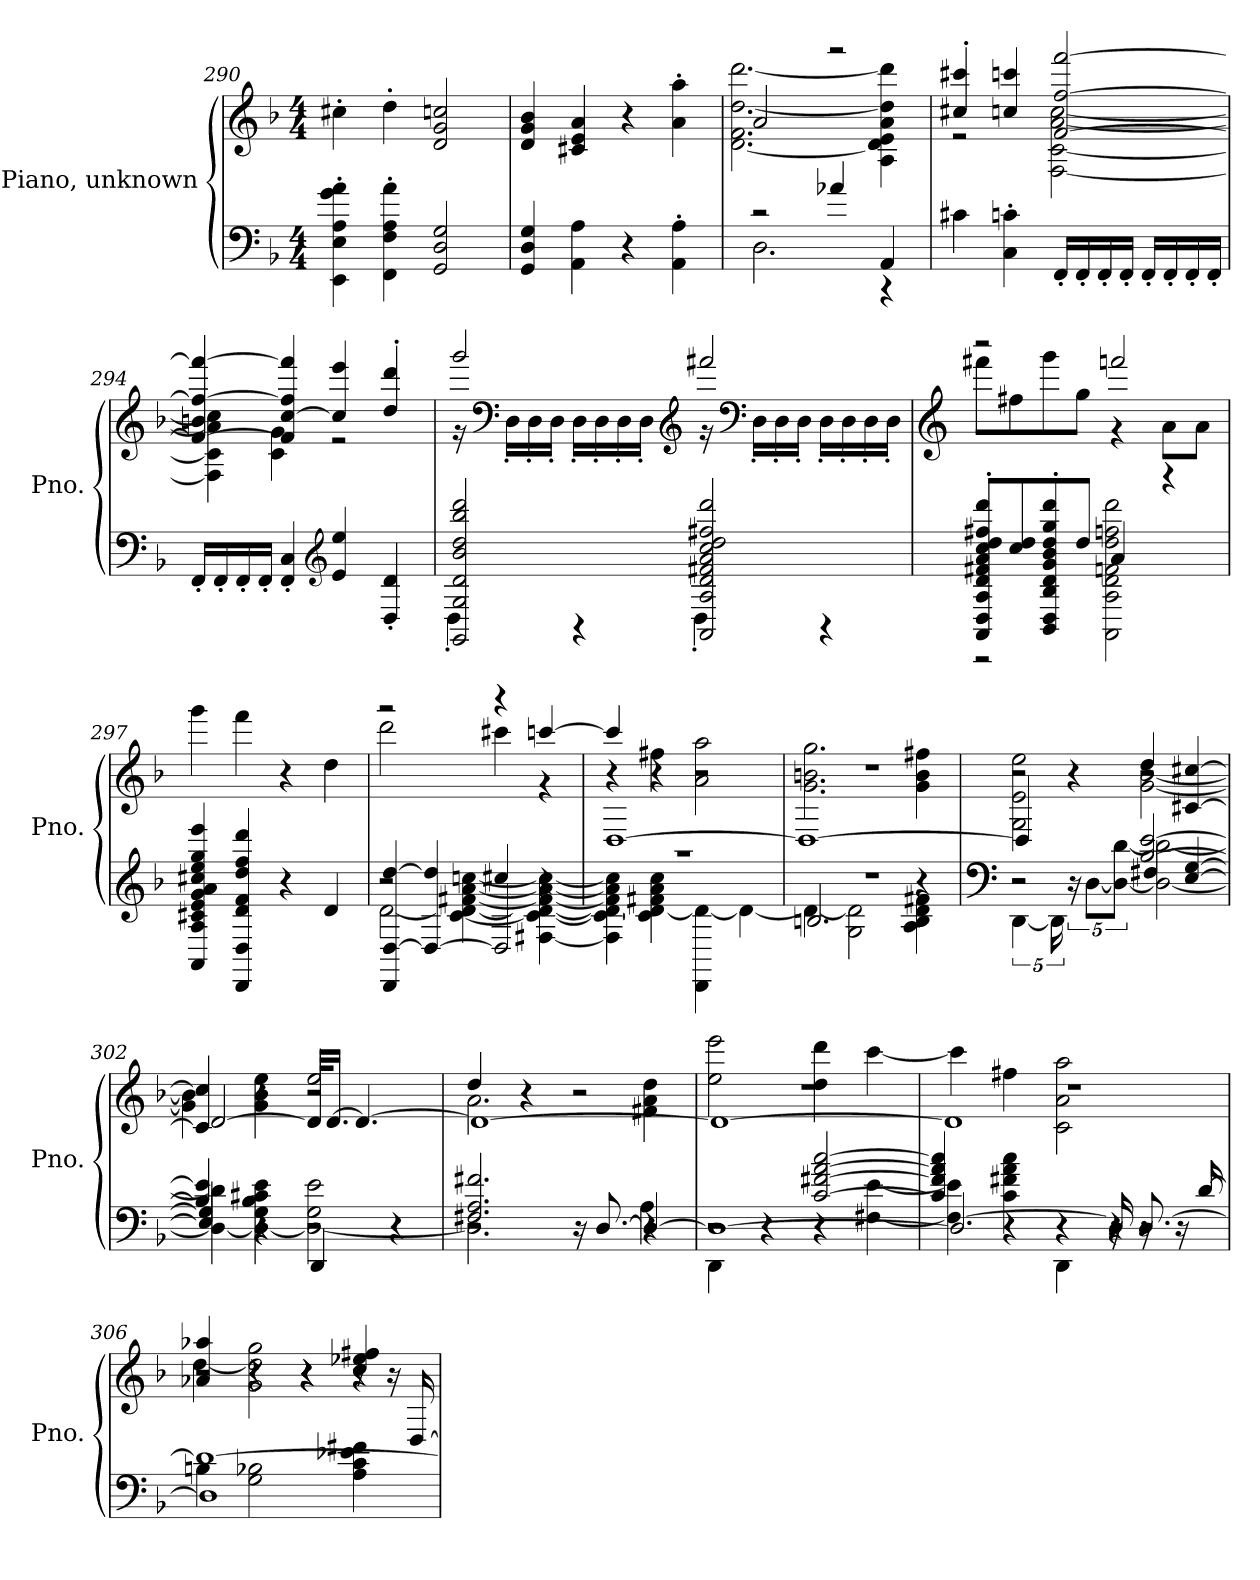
**kern	**kern
*part1	*part1
*staff2	*staff1
*I"Piano, unknown	*
*I'Pno.	*
*clefF4	*clefG2
*k[b-]	*k[b-]
*M4/4	*M4/4
=290	=290
4EE\' 4E\' 4A\' 4g\' 4a\'	4cc#X'\
4FF\' 4F\' 4A\' 4a\'	4dd'\
2GG/ 2D/ 2G/	2d/ 2g/ 2ccn/
=291	=291
4GG/ 4D/ 4G/	4d/ 4g/ 4b-/
4AA\ 4A\	4c#X/ 4e/ 4a/
4r	4r
4AA\' 4A\'	4a\' 4aa\'
=292	=292
*^	*^
2r	2.D\	2a/	[2.d\ 2.f\ [2.dd\ [2.ddd\
4a-X/	.	2r	.
4AA/	4r	.	4A\ 4d\] 4e\ 4a\ 4dd\] 4ddd\]
*v	*v	*	*
=293	=293	=293
4c#X\	4cc#X/' 4ccc#X/'	2r
4C\' 4cn\'	4ccn/ 4cccn/	.
16FF'/LL	[2f/ [2ff/ [2fff/	[2F\ [2c\ [2a\ [2cc\
16FF'/	.	.
16FF'/	.	.
16FF'/JJ	.	.
16FF'/LL	.	.
16FF'/	.	.
16FF'/	.	.
16FF'/JJ	.	.
!!LO:PB:g=z	!!
=294	=294	=294
16FF'/LL	4f/_ 4bn/ 4ff/_ 4fff/_	4F\] 4c\] 4a\] 4cc\]
16FF'/	.	.
16FF'/	.	.
16FF'/JJ	.	.
4FF/' 4C/'	4f/] [4cc/ 4ff/] 4fff/]	4c\ 4g\
*clefG2	*	*
4e/ 4ee/	4cc/] 4eee/	2r
4D/' 4d/'	4dd/' 4ddd/'	.
=295	=295	=295
*^	*	*
2GG/ 2G/ 2d/ 2b-/ 2dd/ 2bb-/ 2ddd/	4D'\	2ggg/	16r
*	*	*clefF4	*
.	.	.	16D'\LL
.	.	.	16D'\
.	.	.	16D'\JJ
.	4r	.	16D'\LL
.	.	.	16D'\
.	.	.	16D'\
.	.	.	16D'\JJ
*	*	*clefG2	*
2AA/ 2A/ 2d/ 2f#X/ 2a/ 2cc/ 2dd/ 2ff#X/ 2ddd/	4D'\	2fff#X/	16r
*	*	*clefF4	*
.	.	.	16D'\LL
.	.	.	16D'\
.	.	.	16D'\JJ
.	4r	.	16D'\LL
.	.	.	16D'\
.	.	.	16D'\
.	.	.	16D'\JJ
=296	=296	=296	=296
*	*	*clefG2	*
8AA/' 8D/' 8A/' 8d/' 8f#X/' 8a/' 8cc/' 8dd/' 8ff#X/' 8ddd/'L	2r	2r	8fff#X\L
8cc/ 8dd/	.	.	8ff#X\
8BB-/' 8D/' 8B-/' 8d/' 8g/' 8b-/' 8dd/' 8gg/' 8ddd/'	.	.	8ggg\
8dd/J	.	.	8gg\J
4a/	2AA\ 2A\ 2d\ 2fn\ 2dd\ 2ffn\ 2ddd\	2fffn/	4r
4r	.	.	8a\L
.	.	.	8a\J
*v	*v	*	*
*	*v	*v
!!LO:LB:g=z
=297	=297
4AA/ 4A/ 4c#X/ 4e/ 4g/ 4a/ 4cc#X/ 4ee/ 4gg/ 4eee/	4ggg\
4DD/ 4D/ 4d/ 4f/ 4dd/ 4ff/ 4ddd/	4fff\
4r	4r
4d/	4dd\
=298	=298
*^	*^
*	*^	*	*
2r	[2d\	4DD/ [4D/ [4dd/	2r	2ddd\
.	.	4D/_ 4dd/]	.	.
4cc#X/	[4c\ 4d\_ [4f#X\ [4a\ [4ccn\	2D/]	4r	4ccc#X\
4r	[4F#X\ 4c\_ 4d\_ 4f#\_ 4a\_ 4cc\_	.	[4cccn/	4r
*	*v	*v	*	*
=299	=299	=299	=299
*	*	*	*^
1r	4F#\] 4c\] 4d\_ 4f#\] 4a\] 4cc\]	4ccc/]	4r	[1D
.	4c\ 4d\_ 4f#X\ 4a\ 4cc\	4r	4ff#X\	.
.	4DD\ 4d\_	2r	2a\ 2aa\	.
.	4d\_	.	.	.
=300	=300	=300	=300	=300
*	*^	*	*	*
1r	4d\_	2.Bn/	1r	2.g\ 2.bn\ 2.gg\	1D_
.	2G\ 2d\]	.	.	.	.
.	4A\ 4B\ 4d\ 4f#X\	4r	.	4g\ 4b\ 4ff#X\	.
=301	=301	=301	=301	=301	=301
*clefF4	*	*	*	*	*
2r	[5DD\	2r	2r	2G\ 2e\ 2ee\	4D/]
.	20DD\]	.	.	.	.
.	20r	.	.	.	4r
.	[10D\L	.	.	.	.
.	10D\_ [10d\J	.	.	.	.
[2B-/ [2e/	2D\_ 2d\_	4F#X/	4dd/	[2g\ [2b-\	2r
.	.	[4E/ [4G/	[4c#X/ [4cc#X/	.	.
!!LO:LB:g=z	!!	!!
=302	=302	=302	=302	=302	=302
4B-/] 4e/]	4D\_ 4d\]	4E/] 4G/]	4c#/] 4cc#/]	4g\] 4b-\]	[2d/
4r	4D\_ 4G\ 4B-\ 4c#X\ 4e\	4r	4r	4g\ 4b-\ 4ee\	.
2r	2D\_ 2G\ 2e\	4DD/	2ee/	2r	32d/KLL]
.	.	.	.	.	[16.d/JJ
.	.	.	.	.	4.d/_
.	.	4r	.	.	.
=303	=303	=303	=303	=303	=303
2r	2.D\]	2.F#X/ 2.A/ 2.f#X/	4dd/	2.a\	1d_
.	.	.	4r	.	.
16r	.	.	2r	.	.
[8.D/	.	.	.	.	.
4D/_	4A\	4r	.	4f#X\ 4a\ 4dd\	.
=304	=304	=304	=304	=304	=304
1D_	4DD\	2r	1r	2ee\ 2eee\	1d_
.	4r	.	.	.	.
.	4r	[2c/ [2f#X/ [2a/ [2cc/	.	4dd\ 4ddd\	.
.	[4F#X\ [4e\	.	.	[4ccc\	.
=305	=305	=305	=305	=305	=305
2.D/_	4F#\] 4e\]	4c/] 4f#/] 4a/] 4cc/]	1r	4ccc\]	1d]
.	4c\ 4f#X\ 4a\ 4cc\	4r	.	4ff#X\	.
.	4DD\	4r	.	2c\ 2a\ 2aa\	.
16D/]	4r	16r	.	.	.
16r	.	[8.D/	.	.	.
16r	.	.	.	.	.
[16d/	.	.	.	.	.
!!LO:LB:g=z	!!	!!
=306	=306	=306	=306	=306	=306
1d_	4Bn\	1D]	4a-X/ 4aa-X/	[4dd\	2r
.	2G\ 2B-X\	.	4r	2g\ 2dd\] 2gg\	.
.	.	.	4r	.	4r
.	4A\ 4c\ 4e-X\ 4f#X\	.	4cc/ 4ee-X/ 4ff#X/	4r	8r
.	.	.	.	.	16r
.	.	.	.	.	[16D/
*v	*v	*v	*	*	*
*	*v	*v	*v
=	=
*-	*-
